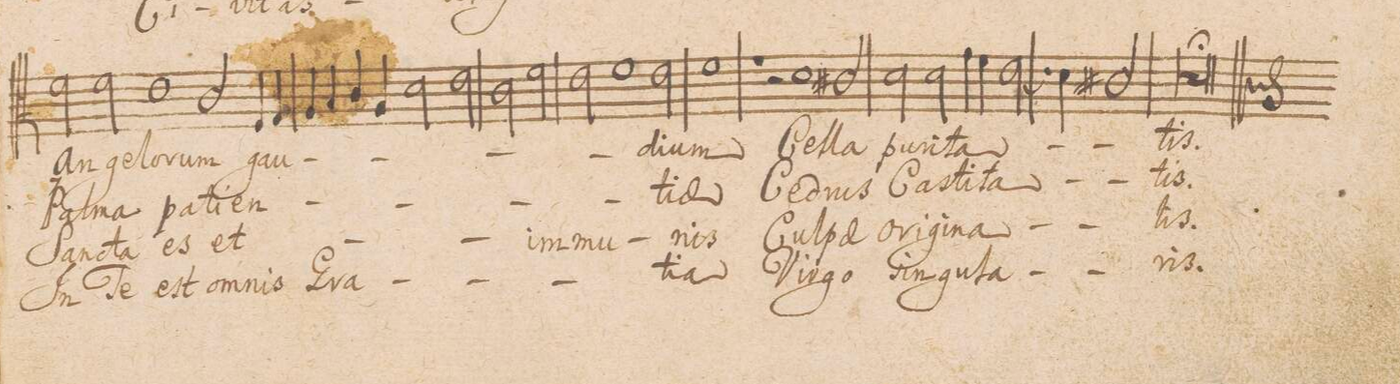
**kern	**text	**text	**text	**text
*I"ALTVS.	*	*	*	*
*clefC3	*	*	*	*
*k[]	*	*	*	*
*met(C|)	*	*	*	*
*M2/1	*	*	*	*
2f\	an-	Pal-	San-	In
2f\	-ge-	-ma	-cta	Te
=10-	=10-	=10-	=10-	=10-
1e	-lo-	pa-	es	est
2c/	-rum	-tien-	et	om-
4F/	gau-	.	.	-nis
4G/	.	.	.	.
=11-	=11-	=11-	=11-	=11-
4A/	.	.	.	Gra-
4B-	.	.	.	.
4c/	.	.	.	.
4A/	.	.	.	.
2d\	.	.	.	.
2e\	.	.	.	.
=12-	=12-	=12-	=12-	=12-
2c\	.	.	.	.
2f\	.	.	im-	.
2e\	.	.	-mu-	.
1f\	.	.	.	.
=13-	=13-	=13-	=13-	=13-
2e\	di-	tiae	.	-ti-
1f	-um	.	-nis	-a
=14-	=14-	=14-	=14-	=14-
1r	.	.	.	.
2r	.	.	.	.
1d\	Cel-	Ce-	Cul-	Vir-
=15-	=15-	=15-	=15-	=15-
2c#X/	-la	-drus	-pae	-go
2d\	pu-	Ca-	ori-	sin-
2d\	-ri-	-sti-	-gi-	-gu-
=16-	=16-	=16-	=16-	=16-
4g\	-ta-	-ta-	-na-	-la-
4f\	.	.	.	.
[<2e\	.	.	.	.
4e]	.	.	.	.
4d\	.	.	.	.
2c#X/	.	.	.	.
=17-	=17-	=17-	=17-	=17-
0d;>	-tis.	-tis.	-lis.	-ris.
==	==	==	==	==
*-	*-	*-	*-	*-
